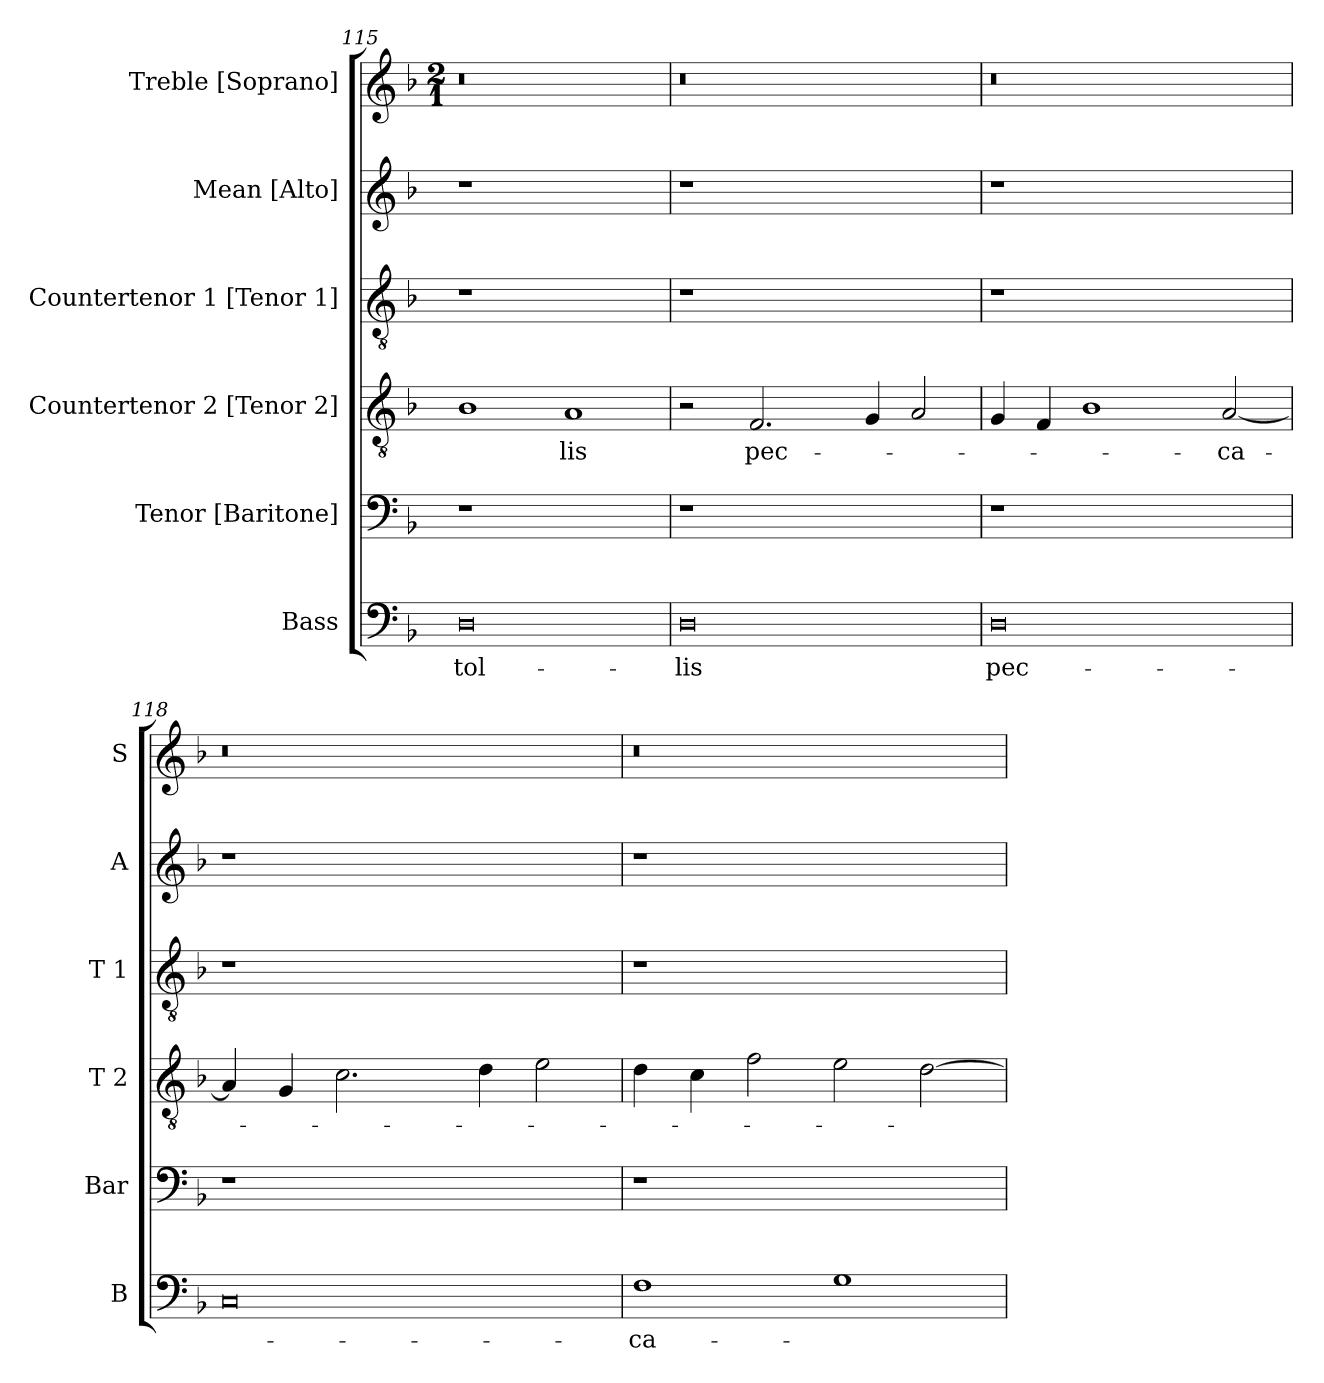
**kern	**text	**kern	**kern	**text	**kern	**kern	**kern
*part6	*part6	*part5	*part4	*part4	*part3	*part2	*part1
*staff6	*staff6	*staff5	*staff4	*staff4	*staff3	*staff2	*staff1
*I"Bass	*	*I"Tenor [Baritone]	*I"Countertenor 2 [Tenor 2]	*	*I"Countertenor 1 [Tenor 1]	*I"Mean [Alto]	*I"Treble [Soprano]
*I'B	*	*I'Bar	*I'T 2	*	*I'T 1	*I'A	*I'S
*clefF4	*	*clefF4	*clefGv2	*	*clefGv2	*clefG2	*clefG2
*k[b-]	*	*k[b-]	*k[b-]	*	*k[b-]	*k[b-]	*k[b-]
*d:	*	*d:	*d:	*	*d:	*d:	*d:
*	*	*	*	*	*	*	*M2/1
=115	=115	=115	=115	=115	=115	=115	=115
!	!LO:LY:b	!	!	!	!	!	!
0D	tol-	1r	1B-	.	1r	1r	0r
!	!	!	!	!LO:LY:b	!	!	!
.	.	1ryy	1A	-lis	1ryy	1ryy	.
=116	=116	=116	=116	=116	=116	=116	=116
!	!LO:LY:b	!	!	!	!	!	!
0D	-lis	1r	2r	.	1r	1r	0r
!	!	!	!	!LO:LY:b	!	!	!
.	.	.	2.F/	pec-	.	.	.
.	.	1ryy	.	.	1ryy	1ryy	.
.	.	.	4G/	.	.	.	.
.	.	.	2A/	.	.	.	.
=117	=117	=117	=117	=117	=117	=117	=117
!	!LO:LY:b	!	!	!	!	!	!
0D	pec-	1r	4G/	.	1r	1r	0r
.	.	.	4F/	.	.	.	.
.	.	.	1B-	.	.	.	.
.	.	1ryy	.	.	1ryy	1ryy	.
!	!	!	!	!LO:LY:b	!	!	!
.	.	.	[2A/	-ca-	.	.	.
=118	=118	=118	=118	=118	=118	=118	=118
0C	.	1r	4A/]	.	1r	1r	0r
.	.	.	4G/	.	.	.	.
.	.	.	2.c\	.	.	.	.
.	.	1ryy	.	.	1ryy	1ryy	.
.	.	.	4d\	.	.	.	.
.	.	.	2e\	.	.	.	.
!!LO:LB:g=z
=119	=119	=119	=119	=119	=119	=119	=119
!	!LO:LY:b	!	!	!	!	!	!
1F	-ca-	1r	4d\	.	1r	1r	0r
.	.	.	4c\	.	.	.	.
.	.	.	2f\	.	.	.	.
1G	.	1ryy	2e\	.	1ryy	1ryy	.
.	.	.	[2d\	.	.	.	.
=	=	=	=	=	=	=	=
*-	*-	*-	*-	*-	*-	*-	*-
